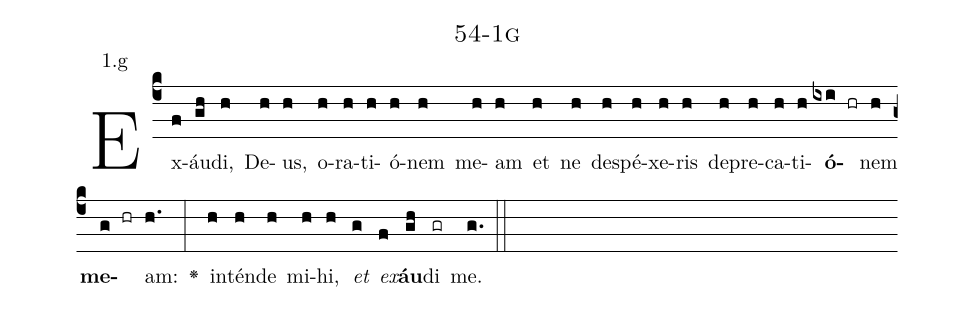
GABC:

name: 54-1g;
annotation: 1.g;
%%
(c4)Ex(f)áu(gh)di,(h) De(h)us,(h) o(h)ra(h)ti(h)ó(h)nem(h) me(h)am(h) et(h) ne(h) de(h)spé(h)xe(h)ris(h) de(h)pre(h)ca(h)ti(h)<b>ó</b>(ixi hr)nem(h) <b>me</b>(g hr)am:(h.) <v>\greheightstar</v>(:) in(h)tén(h)de(h) mi(h)hi,(h) <i>et</i>(g) <i>ex</i>(f)<b>áu</b>(gh)di(gr) me.(g.) (::)


%E(h) u(h) o(g) u(f) a(gh) e.(g.) (::)
